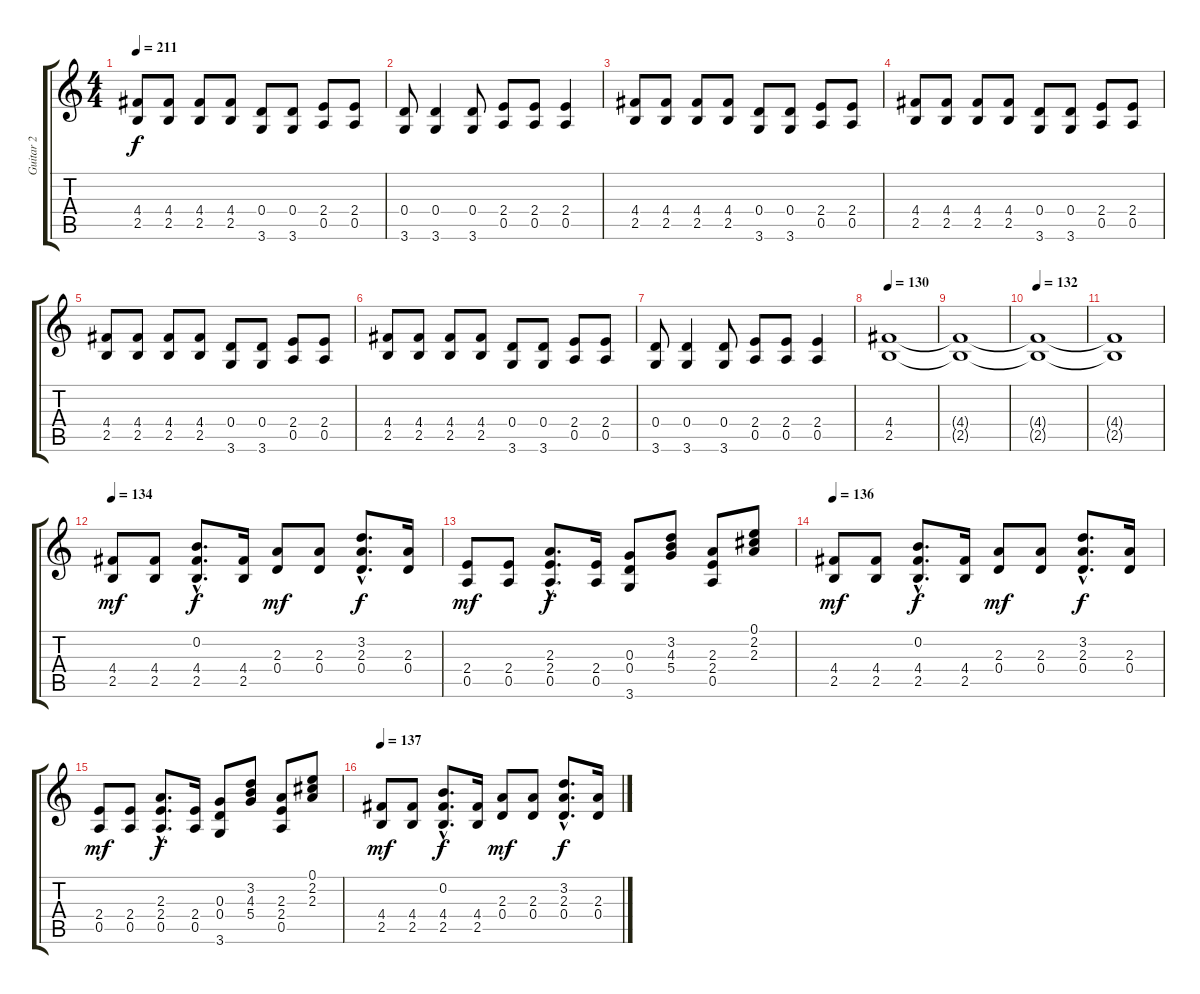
\track ("Guitar 2" "Guitar 2") {instrument overdrivenguitar}
\staff {score tabs}
\tuning (E4 B3 G3 D3 A2 E2) {hide}
\ts (4 4)
\tempo 211
\clef g2
\ks c
(4.4 2.5).8{dy f} (4.4 2.5).8 (4.4 2.5).8 (4.4 2.5).8 (0.4 3.6).8 (0.4 3.6).8 (2.4 0.5).8 (2.4 0.5).8 |
(0.4 3.6).8 (0.4 3.6).4 (0.4 3.6).8 (2.4 0.5).8 (2.4 0.5).8 (2.4 0.5).4 |
(4.4 2.5).8 (4.4 2.5).8 (4.4 2.5).8 (4.4 2.5).8 (0.4 3.6).8 (0.4 3.6).8 (2.4 0.5).8 (2.4 0.5).8 |
(4.4 2.5).8 (4.4 2.5).8 (4.4 2.5).8 (4.4 2.5).8 (0.4 3.6).8 (0.4 3.6).8 (2.4 0.5).8 (2.4 0.5).8 |
(4.4 2.5).8 (4.4 2.5).8 (4.4 2.5).8 (4.4 2.5).8 (0.4 3.6).8 (0.4 3.6).8 (2.4 0.5).8 (2.4 0.5).8 |
(4.4 2.5).8 (4.4 2.5).8 (4.4 2.5).8 (4.4 2.5).8 (0.4 3.6).8 (0.4 3.6).8 (2.4 0.5).8 (2.4 0.5).8 |
(0.4 3.6).8 (0.4 3.6).4 (0.4 3.6).8 (2.4 0.5).8 (2.4 0.5).8 (2.4 0.5).4 |
\tempo 130
(4.4 2.5).1 |
(4.4{t} 2.5{t}).1 |
\tempo 132
(4.4{t} 2.5{t}).1 |
(4.4{t} 2.5{t}).1 |
\tempo 134
(4.4 2.5).8{dy mf} (4.4 2.5).8 (0.2{hac} 4.4{hac} 2.5{hac}).8{d dy f} (4.4 2.5).16 (2.3 0.4).8{dy mf} (2.3 0.4).8 (3.2{hac} 2.3{hac} 0.4{hac}).8{d dy f} (2.3 0.4).16 |
(2.4 0.5).8{dy mf} (2.4 0.5).8 (2.3{hac} 2.4{hac} 0.5{hac}).8{d dy f} (2.4 0.5).16 (0.3 0.4 3.6).8 (3.2 4.3 5.4).8 (2.3 2.4 0.5).8 (0.1 2.2 2.3).8 |
\tempo 136
(4.4 2.5).8{dy mf} (4.4 2.5).8 (0.2{hac} 4.4{hac} 2.5{hac}).8{d dy f} (4.4 2.5).16 (2.3 0.4).8{dy mf} (2.3 0.4).8 (3.2{hac} 2.3{hac} 0.4{hac}).8{d dy f} (2.3 0.4).16 |
(2.4 0.5).8{dy mf} (2.4 0.5).8 (2.3{hac} 2.4{hac} 0.5{hac}).8{d dy f} (2.4 0.5).16 (0.3 0.4 3.6).8 (3.2 4.3 5.4).8 (2.3 2.4 0.5).8 (0.1 2.2 2.3).8 |
\tempo 137
(4.4 2.5).8{dy mf} (4.4 2.5).8 (0.2{hac} 4.4{hac} 2.5{hac}).8{d dy f} (4.4 2.5).16 (2.3 0.4).8{dy mf} (2.3 0.4).8 (3.2{hac} 2.3{hac} 0.4{hac}).8{d dy f} (2.3 0.4).16
